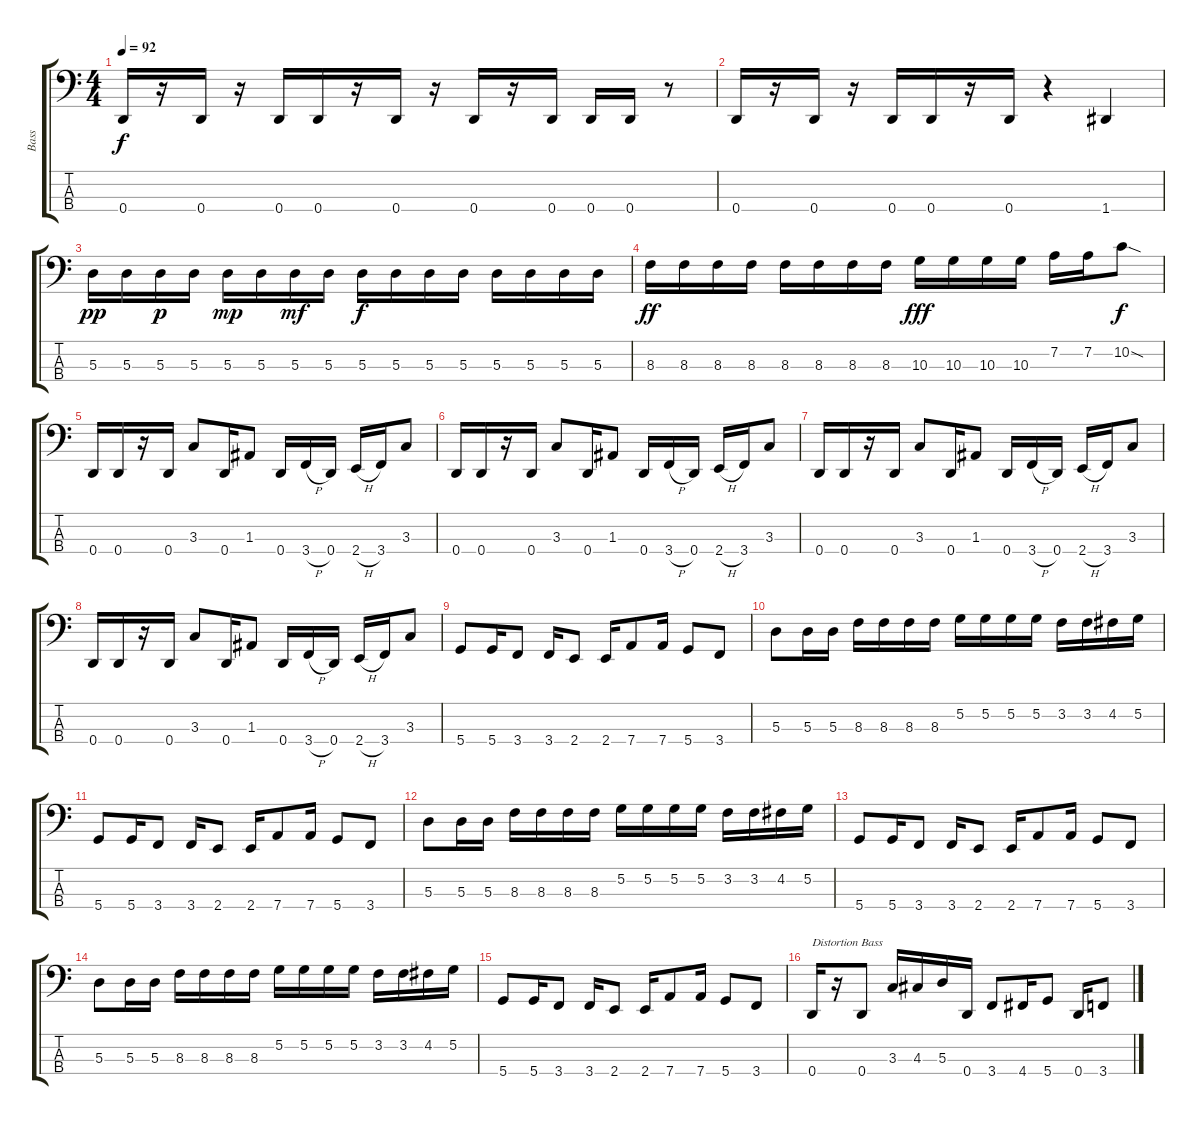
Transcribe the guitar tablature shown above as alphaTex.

\track ("Bass" "Bass") {instrument electricbasspick}
\staff {score tabs}
\tuning (G2 D2 A1 D1) {hide}
\ts (4 4)
\tempo 92
\clef f4
\ks c
0.4.16{dy f} r.16 0.4.16 r.16 0.4.16 0.4.16 r.16 0.4.16 r.16 0.4.16 r.16 0.4.16 0.4.16 0.4.16 r.8 |
0.4.16 r.16 0.4.16 r.16 0.4.16 0.4.16 r.16 0.4.16 r.4 1.4.4 |
5.3.16{dy pp} 5.3.16 5.3.16{dy p} 5.3.16 5.3.16{dy mp} 5.3.16 5.3.16{dy mf} 5.3.16 5.3.16{dy f} 5.3.16 5.3.16 5.3.16 5.3.16 5.3.16 5.3.16 5.3.16 |
8.3.16{dy ff} 8.3.16 8.3.16 8.3.16 8.3.16 8.3.16 8.3.16 8.3.16 10.3.16{dy fff} 10.3.16 10.3.16 10.3.16 7.2.16 7.2.16 10.2{sod}.8{dy f} |
0.4.16 0.4.16 r.16 0.4.16 3.3.8 0.4.16 1.3.8 0.4.16 3.4{h}.16 0.4.16 2.4{h}.16 3.4.16 3.3.8 |
0.4.16 0.4.16 r.16 0.4.16 3.3.8 0.4.16 1.3.8 0.4.16 3.4{h}.16 0.4.16 2.4{h}.16 3.4.16 3.3.8 |
0.4.16 0.4.16 r.16 0.4.16 3.3.8 0.4.16 1.3.8 0.4.16 3.4{h}.16 0.4.16 2.4{h}.16 3.4.16 3.3.8 |
0.4.16 0.4.16 r.16 0.4.16 3.3.8 0.4.16 1.3.8 0.4.16 3.4{h}.16 0.4.16 2.4{h}.16 3.4.16 3.3.8 |
5.4.8 5.4.16 3.4.8 3.4.16 2.4.8 2.4.16 7.4.8 7.4.16 5.4.8 3.4.8 |
5.3.8 5.3.16 5.3.16 8.3.16 8.3.16 8.3.16 8.3.16 5.2.16 5.2.16 5.2.16 5.2.16 3.2.16 3.2.16 4.2.16 5.2.16 |
5.4.8 5.4.16 3.4.8 3.4.16 2.4.8 2.4.16 7.4.8 7.4.16 5.4.8 3.4.8 |
5.3.8 5.3.16 5.3.16 8.3.16 8.3.16 8.3.16 8.3.16 5.2.16 5.2.16 5.2.16 5.2.16 3.2.16 3.2.16 4.2.16 5.2.16 |
5.4.8 5.4.16 3.4.8 3.4.16 2.4.8 2.4.16 7.4.8 7.4.16 5.4.8 3.4.8 |
5.3.8 5.3.16 5.3.16 8.3.16 8.3.16 8.3.16 8.3.16 5.2.16 5.2.16 5.2.16 5.2.16 3.2.16 3.2.16 4.2.16 5.2.16 |
5.4.8 5.4.16 3.4.8 3.4.16 2.4.8 2.4.16 7.4.8 7.4.16 5.4.8 3.4.8 |
0.4.16{txt "Distortion Bass" instrument lead8bassandlead} r.16 0.4.8 3.3.16 4.3.16 5.3.16 0.4.16 3.4.8 4.4.16 5.4.8 0.4.16 3.4.8
